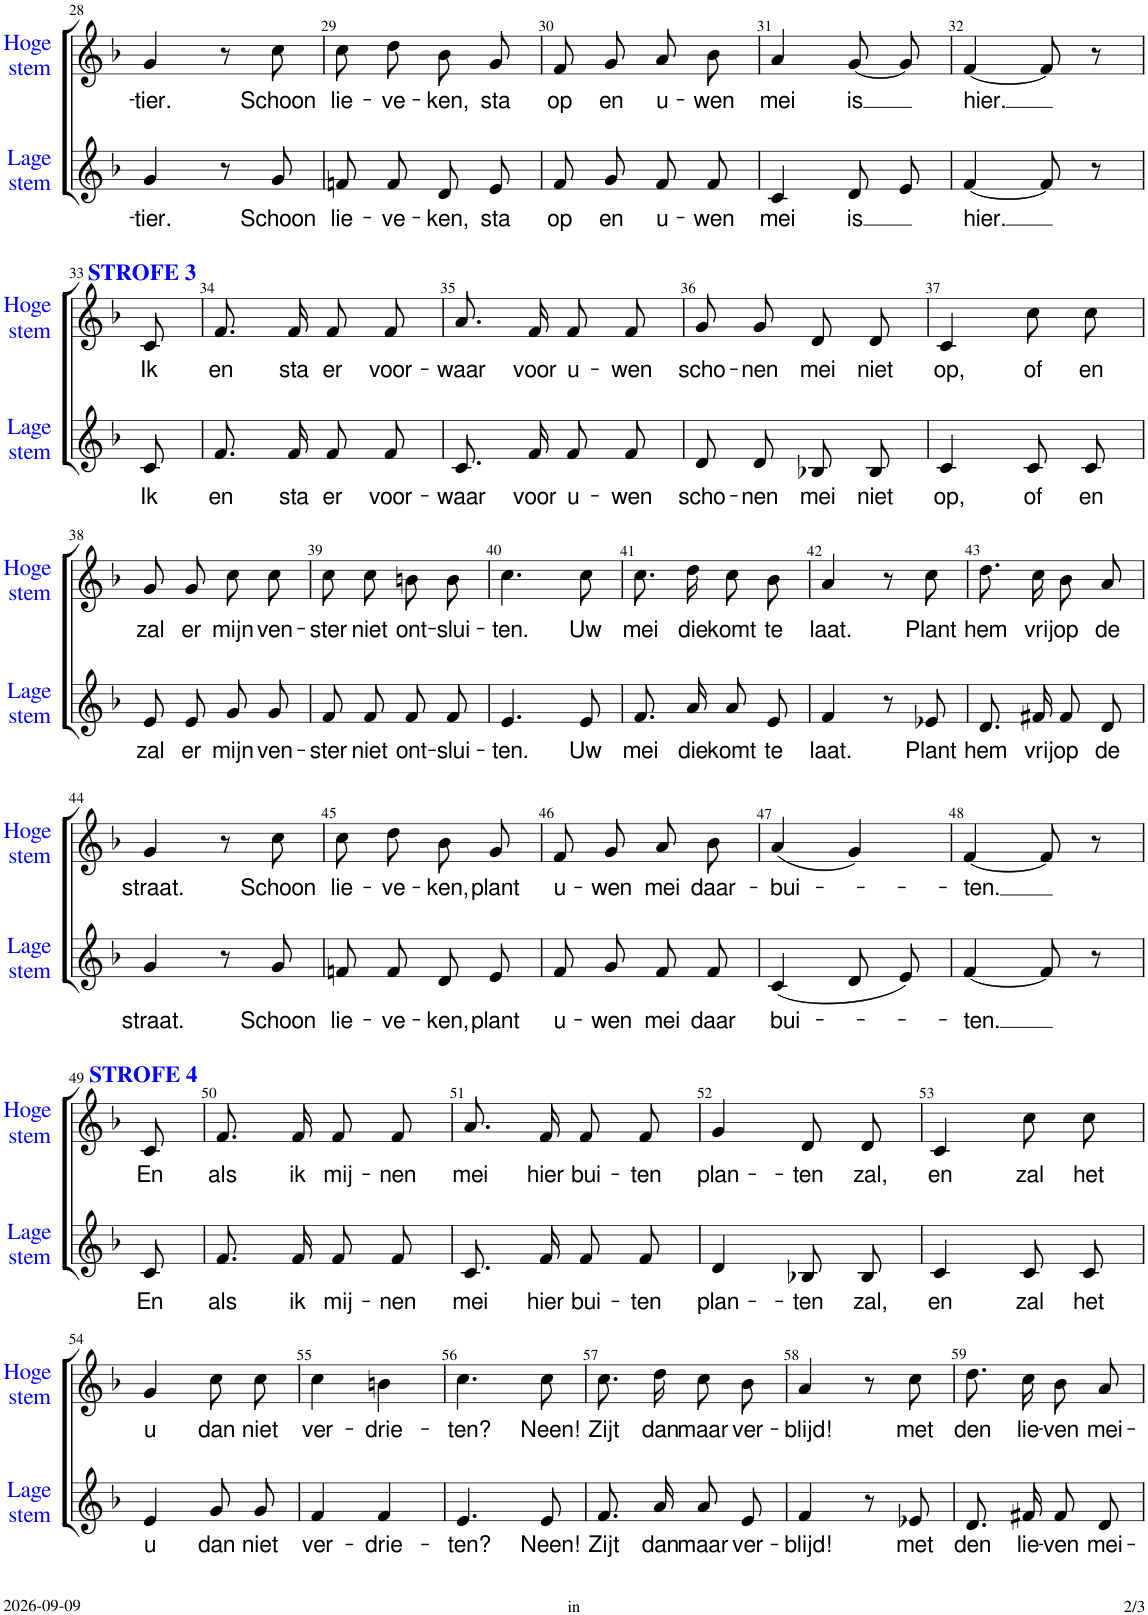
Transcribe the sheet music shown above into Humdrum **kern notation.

**kern	**text	**kern	**text
*part2	*part2	*part1	*part1
*staff2	*staff2	*staff1	*staff1
*I"Lage stem	*	*I"Hoge stem	*
*I'Lage stem	*	*I'Hoge stem	*
!!LO:PB:g=z
*clefG2	*	*clefG2	*
*k[b-]	*	*k[b-]	*
*M2/4	*	*M2/4	*
=28	=28	=28	=28
!	!LO:LY:b	!	!LO:LY:b
4g/	-tier.	4g/	-tier.
8r	.	8r	.
!	!LO:LY:b	!	!LO:LY:b
8g/	Schoon	8cc\	Schoon
=29	=29	=29	=29
!	!LO:LY:b	!	!LO:LY:b
8fn/L	lie-	8cc\L	lie-
!	!LO:LY:b	!	!LO:LY:b
8f/J	-ve-	8dd\J	-ve-
!	!LO:LY:b	!	!LO:LY:b
8d/L	-ken,	8b-/L	-ken,
!	!LO:LY:b	!	!LO:LY:b
8e/J	sta	8g/J	sta
=30	=30	=30	=30
!	!LO:LY:b	!	!LO:LY:b
8f/L	op	8f/L	op
!	!LO:LY:b	!	!LO:LY:b
8g/J	en	8g/J	en
!	!LO:LY:b	!	!LO:LY:b
8f/L	u-	8a/L	u-
!	!LO:LY:b	!	!LO:LY:b
8f/J	-wen	8b-/J	-wen
=31	=31	=31	=31
!	!LO:LY:b	!	!LO:LY:b
4c/	mei	4a/	mei
!	!LO:LY:b	!	!LO:LY:b
8d/L	is	[8g/L	is
8e/J	.	8g/J]	.
=32	=32	=32	=32
!	!LO:LY:b	!	!LO:LY:b
[4f/	hier.	[4f/	hier.
8f/]	.	8f/]	.
8r	.	8r	.
!!LO:LB:g=z
=33	=33	=33	=33
!	!	!LO:TX:a:B:color=#0000FF:t=STROFE 3	!
!	!LO:LY:b	!	!LO:LY:b
8c/	Ik	8c/	Ik
=34	=34	=34	=34
!	!LO:LY:b	!	!LO:LY:b
8.f/L	en	8.f/L	en
!	!LO:LY:b	!	!LO:LY:b
16f/Jk	sta	16f/Jk	sta
!	!LO:LY:b	!	!LO:LY:b
8f/L	er	8f/L	er
!	!LO:LY:b	!	!LO:LY:b
8f/J	voor-	8f/J	voor-
=35	=35	=35	=35
!	!LO:LY:b	!	!LO:LY:b
8.c/L	-waar	8.a/L	-waar
!	!LO:LY:b	!	!LO:LY:b
16f/Jk	voor	16f/Jk	voor
!	!LO:LY:b	!	!LO:LY:b
8f/L	u-	8f/L	u-
!	!LO:LY:b	!	!LO:LY:b
8f/J	-wen	8f/J	-wen
=36	=36	=36	=36
!	!LO:LY:b	!	!LO:LY:b
8d/L	scho-	8g/L	scho-
!	!LO:LY:b	!	!LO:LY:b
8d/J	-nen	8g/J	-nen
!	!LO:LY:b	!	!LO:LY:b
8B-X/L	mei	8d/L	mei
!	!LO:LY:b	!	!LO:LY:b
8B-/J	niet	8d/J	niet
=37	=37	=37	=37
!	!LO:LY:b	!	!LO:LY:b
4c/	op,	4c/	op,
!	!LO:LY:b	!	!LO:LY:b
8c/L	of	8cc\L	of
!	!LO:LY:b	!	!LO:LY:b
8c/J	en	8cc\J	en
!!LO:LB:g=z
=38	=38	=38	=38
!	!LO:LY:b	!	!LO:LY:b
8e/L	zal	8g/L	zal
!	!LO:LY:b	!	!LO:LY:b
8e/J	er	8g/J	er
!	!LO:LY:b	!	!LO:LY:b
8g/L	mijn	8cc\L	mijn
!	!LO:LY:b	!	!LO:LY:b
8g/J	ven-	8cc\J	ven-
=39	=39	=39	=39
!	!LO:LY:b	!	!LO:LY:b
8f/L	-ster	8cc\L	-ster
!	!LO:LY:b	!	!LO:LY:b
8f/J	niet	8cc\J	niet
!	!LO:LY:b	!	!LO:LY:b
8f/L	ont-	8bn\L	ont-
!	!LO:LY:b	!	!LO:LY:b
8f/J	-slui-	8b\J	-slui-
=40	=40	=40	=40
!	!LO:LY:b	!	!LO:LY:b
4.e/	-ten.	4.cc\	-ten.
!	!LO:LY:b	!	!LO:LY:b
8e/	Uw	8cc\	Uw
=41	=41	=41	=41
!	!LO:LY:b	!	!LO:LY:b
8.f/L	mei	8.cc\L	mei
!	!LO:LY:b	!	!LO:LY:b
16a/Jk	die	16dd\Jk	die
!	!LO:LY:b	!	!LO:LY:b
8a/L	komt	8cc\L	komt
!	!LO:LY:b	!	!LO:LY:b
8e/J	te	8b-\J	te
=42	=42	=42	=42
!	!LO:LY:b	!	!LO:LY:b
4f/	laat.	4a/	laat.
8r	.	8r	.
!	!LO:LY:b	!	!LO:LY:b
8e-X/	Plant	8cc\	Plant
=43	=43	=43	=43
!	!LO:LY:b	!	!LO:LY:b
8.d/L	hem	8.dd\L	hem
!	!LO:LY:b	!	!LO:LY:b
16f#X/Jk	vrij	16cc\Jk	vrij
!	!LO:LY:b	!	!LO:LY:b
8f#/L	op	8b-/L	op
!	!LO:LY:b	!	!LO:LY:b
8d/J	de	8a/J	de
!!LO:LB:g=z
=44	=44	=44	=44
!	!LO:LY:b	!	!LO:LY:b
4g/	straat.	4g/	straat.
8r	.	8r	.
!	!LO:LY:b	!	!LO:LY:b
8g/	Schoon	8cc\	Schoon
=45	=45	=45	=45
!	!LO:LY:b	!	!LO:LY:b
8fn/L	lie-	8cc\L	lie-
!	!LO:LY:b	!	!LO:LY:b
8f/J	-ve-	8dd\J	-ve-
!	!LO:LY:b	!	!LO:LY:b
8d/L	-ken,	8b-/L	-ken,
!	!LO:LY:b	!	!LO:LY:b
8e/J	plant	8g/J	plant
=46	=46	=46	=46
!	!LO:LY:b	!	!LO:LY:b
8f/L	u-	8f/L	u-
!	!LO:LY:b	!	!LO:LY:b
8g/J	-wen	8g/J	-wen
!	!LO:LY:b	!	!LO:LY:b
8f/L	mei	8a/L	mei
!	!LO:LY:b	!	!LO:LY:b
8f/J	daar	8b-/J	daar-
=47	=47	=47	=47
!	!LO:LY:b	!	!LO:LY:b
(4c/	bui-	(4a/	-bui-
8d/L	.	4g/)	.
8e/J)	.	.	.
=48	=48	=48	=48
!	!LO:LY:b	!	!LO:LY:b
[4f/	-ten.	[4f/	-ten.
8f/]	.	8f/]	.
8r	.	8r	.
!!LO:LB:g=z
=49	=49	=49	=49
!	!	!LO:TX:a:B:color=#0000FF:t=STROFE 4	!
!	!LO:LY:b	!	!LO:LY:b
8c/	En	8c/	En
=50	=50	=50	=50
!	!LO:LY:b	!	!LO:LY:b
8.f/L	als	8.f/L	als
!	!LO:LY:b	!	!LO:LY:b
16f/Jk	ik	16f/Jk	ik
!	!LO:LY:b	!	!LO:LY:b
8f/L	mij-	8f/L	mij-
!	!LO:LY:b	!	!LO:LY:b
8f/J	-nen	8f/J	-nen
=51	=51	=51	=51
!	!LO:LY:b	!	!LO:LY:b
8.c/L	mei	8.a/L	mei
!	!LO:LY:b	!	!LO:LY:b
16f/Jk	hier	16f/Jk	hier
!	!LO:LY:b	!	!LO:LY:b
8f/L	bui-	8f/L	bui-
!	!LO:LY:b	!	!LO:LY:b
8f/J	-ten	8f/J	-ten
=52	=52	=52	=52
!	!LO:LY:b	!	!LO:LY:b
4d/	plan-	4g/	plan-
!	!LO:LY:b	!	!LO:LY:b
8B-X/L	-ten	8d/L	-ten
!	!LO:LY:b	!	!LO:LY:b
8B-/J	zal,	8d/J	zal,
=53	=53	=53	=53
!	!LO:LY:b	!	!LO:LY:b
4c/	en	4c/	en
!	!LO:LY:b	!	!LO:LY:b
8c/L	zal	8cc\L	zal
!	!LO:LY:b	!	!LO:LY:b
8c/J	het	8cc\J	het
!!LO:LB:g=z
=54	=54	=54	=54
!	!LO:LY:b	!	!LO:LY:b
4e/	u	4g/	u
!	!LO:LY:b	!	!LO:LY:b
8g/L	dan	8cc\L	dan
!	!LO:LY:b	!	!LO:LY:b
8g/J	niet	8cc\J	niet
=55	=55	=55	=55
!	!LO:LY:b	!	!LO:LY:b
4f/	ver-	4cc\	ver-
!	!LO:LY:b	!	!LO:LY:b
4f/	-drie-	4bn\	-drie-
=56	=56	=56	=56
!	!LO:LY:b	!	!LO:LY:b
4.e/	-ten?	4.cc\	-ten?
!	!LO:LY:b	!	!LO:LY:b
8e/	Neen!	8cc\	Neen!
=57	=57	=57	=57
!	!LO:LY:b	!	!LO:LY:b
8.f/L	Zijt	8.cc\L	Zijt
!	!LO:LY:b	!	!LO:LY:b
16a/Jk	dan	16dd\Jk	dan
!	!LO:LY:b	!	!LO:LY:b
8a/L	maar	8cc\L	maar
!	!LO:LY:b	!	!LO:LY:b
8e/J	ver-	8b-\J	ver-
=58	=58	=58	=58
!	!LO:LY:b	!	!LO:LY:b
4f/	-blijd!	4a/	-blijd!
8r	.	8r	.
!	!LO:LY:b	!	!LO:LY:b
8e-X/	met	8cc\	met
=59	=59	=59	=59
!	!LO:LY:b	!	!LO:LY:b
8.d/L	den	8.dd\L	den
!	!LO:LY:b	!	!LO:LY:b
16f#X/Jk	lie-	16cc\Jk	lie-
!	!LO:LY:b	!	!LO:LY:b
8f#/L	-ven	8b-/L	-ven
!	!LO:LY:b	!	!LO:LY:b
8d/J	mei-	8a/J	mei-
=	=	=	=
*-	*-	*-	*-
